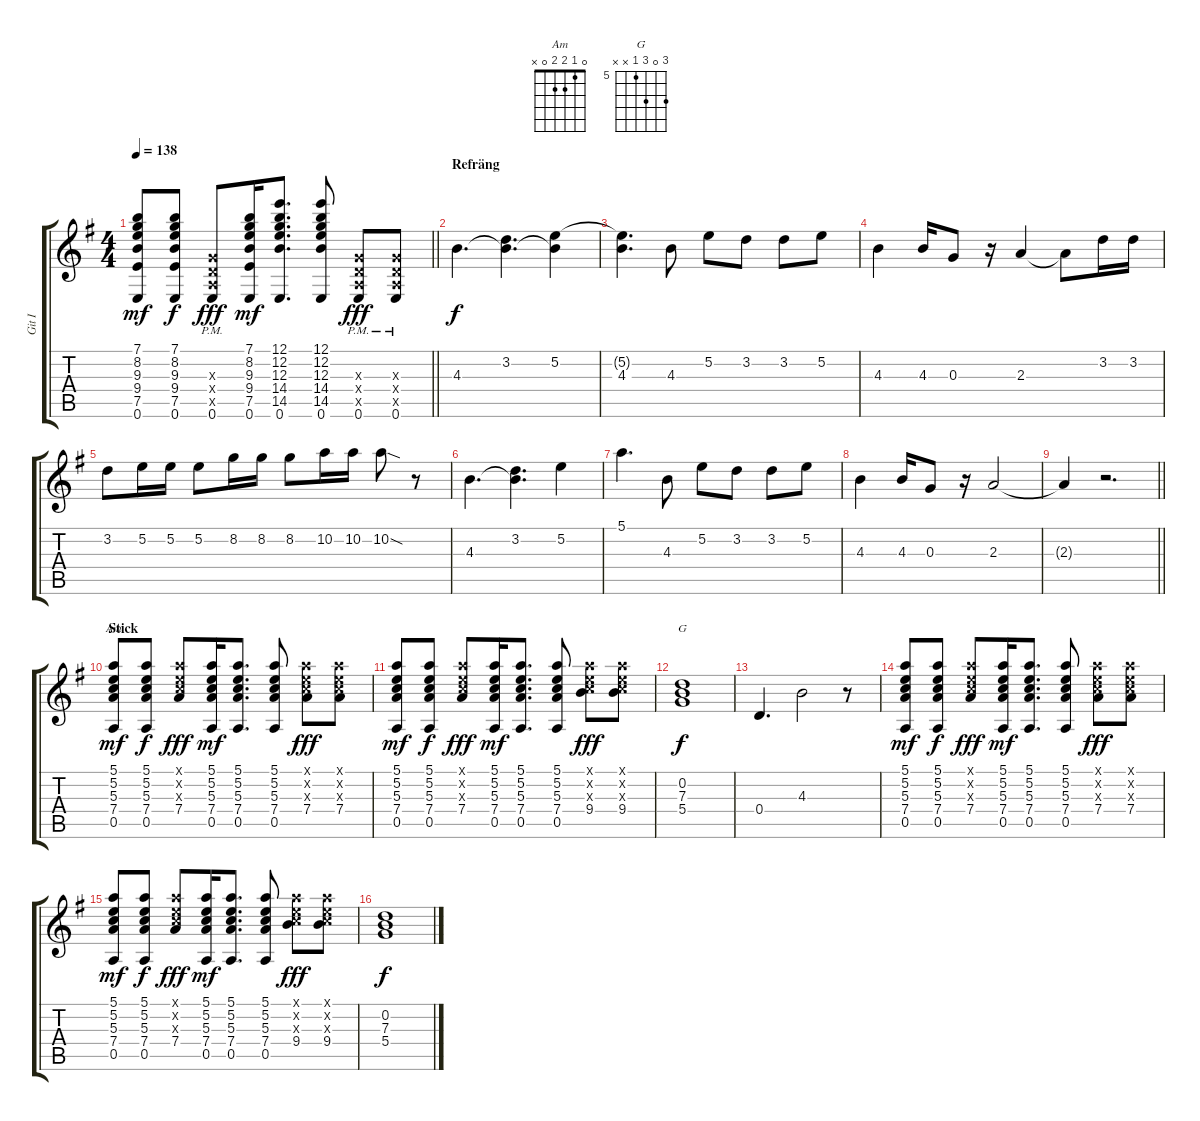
\track ("Git I" "Git I") {instrument overdrivenguitar}
\staff {score tabs}
\tuning (E4 B3 G3 D3 A2 E2) {hide}
\chord ("Am" 0 1 2 2 0 x)
\chord ("G" 7 0 7 5 x x) {firstfret 5}
\ts (4 4)
\tempo 138
\clef g2
\barLineRight lightlight
\ks g
(7.1 8.2 9.3 9.4 7.5 0.6).8{dy mf} (7.1 8.2 9.3 9.4 7.5 0.6).8{dy f} (0.3{x} 0.4{x} 0.5{pm x} 0.6).8{dy fff} (7.1 8.2 9.3 9.4 7.5 0.6).16{dy mf} (12.1 12.2 12.3 14.4 14.5 0.6).8{d} (12.1 12.2 12.3 14.4 14.5 0.6).8 (0.3{x} 0.4{x} 0.5{pm x} 0.6).8{dy fff} (0.3{x} 0.4{x} 0.5{pm x} 0.6).8 |
\section ("" "Refräng")
4.3.4{d dy f volume 16} (3.2 4.3{t}).4{d} (5.2 4.3{t}).4 |
(5.2{t} 4.3).4{d} 4.3.8 5.2.8 3.2.8 3.2.8 5.2.8 |
4.3.4 4.3.16 0.3.8 r.16 2.3.4 2.3{t}.8 3.2.16 3.2.16 |
3.2.8 5.2.16 5.2.16 5.2.8 8.2.16 8.2.16 8.2.8 10.2.16 10.2.16 10.2{sod}.8 r.8 |
4.3.4{d} (3.2 4.3{t}).4{d} 5.2.4 |
5.1.4{d} 4.3.8 5.2.8 3.2.8 3.2.8 5.2.8 |
4.3.4 4.3.16 0.3.8 r.16 2.3.2 |
\barLineRight lightlight
2.3{t}.4 r.2{d} |
\section ("" "Stick")
(5.1 5.2 5.3 7.4 0.5).8{ch "Am" dy mf volume 11} (5.1 5.2 5.3 7.4 0.5).8{dy f} (5.1{x} 5.2{x} 5.3{x} 7.4).8{dy fff} (5.1 5.2 5.3 7.4 0.5).16{dy mf} (5.1 5.2 5.3 7.4 0.5).8{d} (5.1 5.2 5.3 7.4 0.5).8 (5.1{x} 5.2{x} 5.3{x} 7.4).8{dy fff} (5.1{x} 5.2{x} 5.3{x} 7.4).8 |
(5.1 5.2 5.3 7.4 0.5).8{dy mf} (5.1 5.2 5.3 7.4 0.5).8{dy f} (5.1{x} 5.2{x} 5.3{x} 7.4).8{dy fff} (5.1 5.2 5.3 7.4 0.5).16{dy mf} (5.1 5.2 5.3 7.4 0.5).8{d} (5.1 5.2 5.3 7.4 0.5).8 (5.1{x} 5.2{x} 5.3{x} 9.4).8{dy fff} (5.1{x} 5.2{x} 5.3{x} 9.4).8 |
(0.2 7.3 5.4).1{ch "G" dy f} |
0.4.4{d volume 16} 4.3.2 r.8 |
(5.1 5.2 5.3 7.4 0.5).8{dy mf volume 11} (5.1 5.2 5.3 7.4 0.5).8{dy f} (5.1{x} 5.2{x} 5.3{x} 7.4).8{dy fff} (5.1 5.2 5.3 7.4 0.5).16{dy mf} (5.1 5.2 5.3 7.4 0.5).8{d} (5.1 5.2 5.3 7.4 0.5).8 (5.1{x} 5.2{x} 5.3{x} 7.4).8{dy fff} (5.1{x} 5.2{x} 5.3{x} 7.4).8 |
(5.1 5.2 5.3 7.4 0.5).8{dy mf} (5.1 5.2 5.3 7.4 0.5).8{dy f} (5.1{x} 5.2{x} 5.3{x} 7.4).8{dy fff} (5.1 5.2 5.3 7.4 0.5).16{dy mf} (5.1 5.2 5.3 7.4 0.5).8{d} (5.1 5.2 5.3 7.4 0.5).8 (5.1{x} 5.2{x} 5.3{x} 9.4).8{dy fff} (5.1{x} 5.2{x} 5.3{x} 9.4).8 |
(0.2 7.3 5.4).1{dy f}
